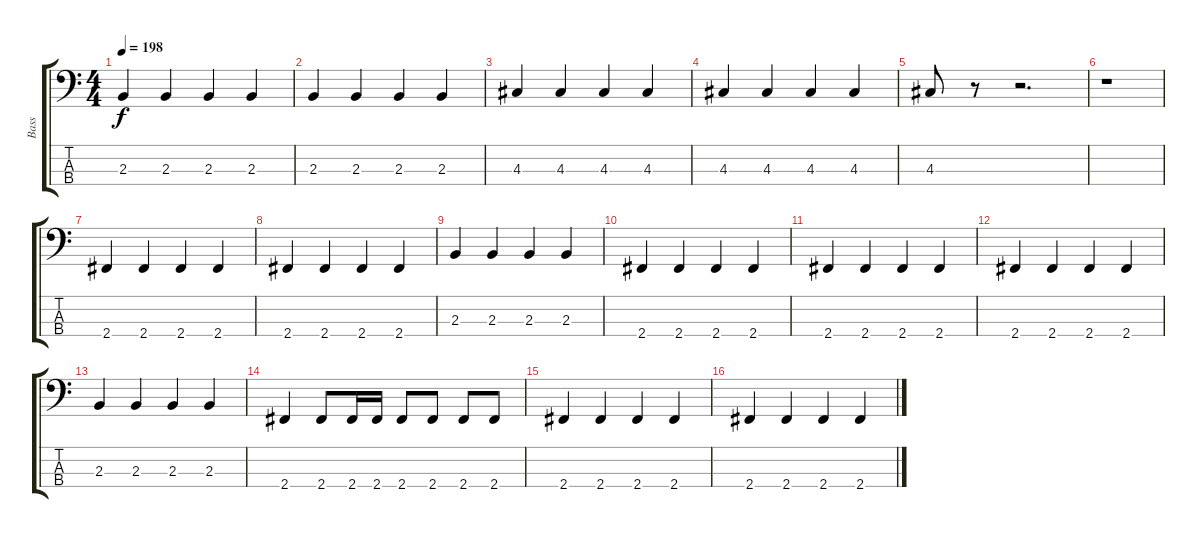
\track ("Bass" "Bass") {instrument electricbassfinger}
\staff {score tabs}
\tuning (G2 D2 A1 E1) {hide}
\ts (4 4)
\tempo 198
\clef f4
\ks c
2.3.4{dy f} 2.3.4 2.3.4 2.3.4 |
2.3.4 2.3.4 2.3.4 2.3.4 |
4.3.4 4.3.4 4.3.4 4.3.4 |
4.3.4 4.3.4 4.3.4 4.3.4 |
4.3.8 r.8 r.2{d} |
r.1 |
2.4.4 2.4.4 2.4.4 2.4.4 |
2.4.4 2.4.4 2.4.4 2.4.4 |
2.3.4 2.3.4 2.3.4 2.3.4 |
2.4.4 2.4.4 2.4.4 2.4.4 |
2.4.4 2.4.4 2.4.4 2.4.4 |
2.4.4 2.4.4 2.4.4 2.4.4 |
2.3.4 2.3.4 2.3.4 2.3.4 |
2.4.4 2.4.8 2.4.16 2.4.16 2.4.8 2.4.8 2.4.8 2.4.8 |
2.4.4 2.4.4 2.4.4 2.4.4 |
2.4.4 2.4.4 2.4.4 2.4.4
